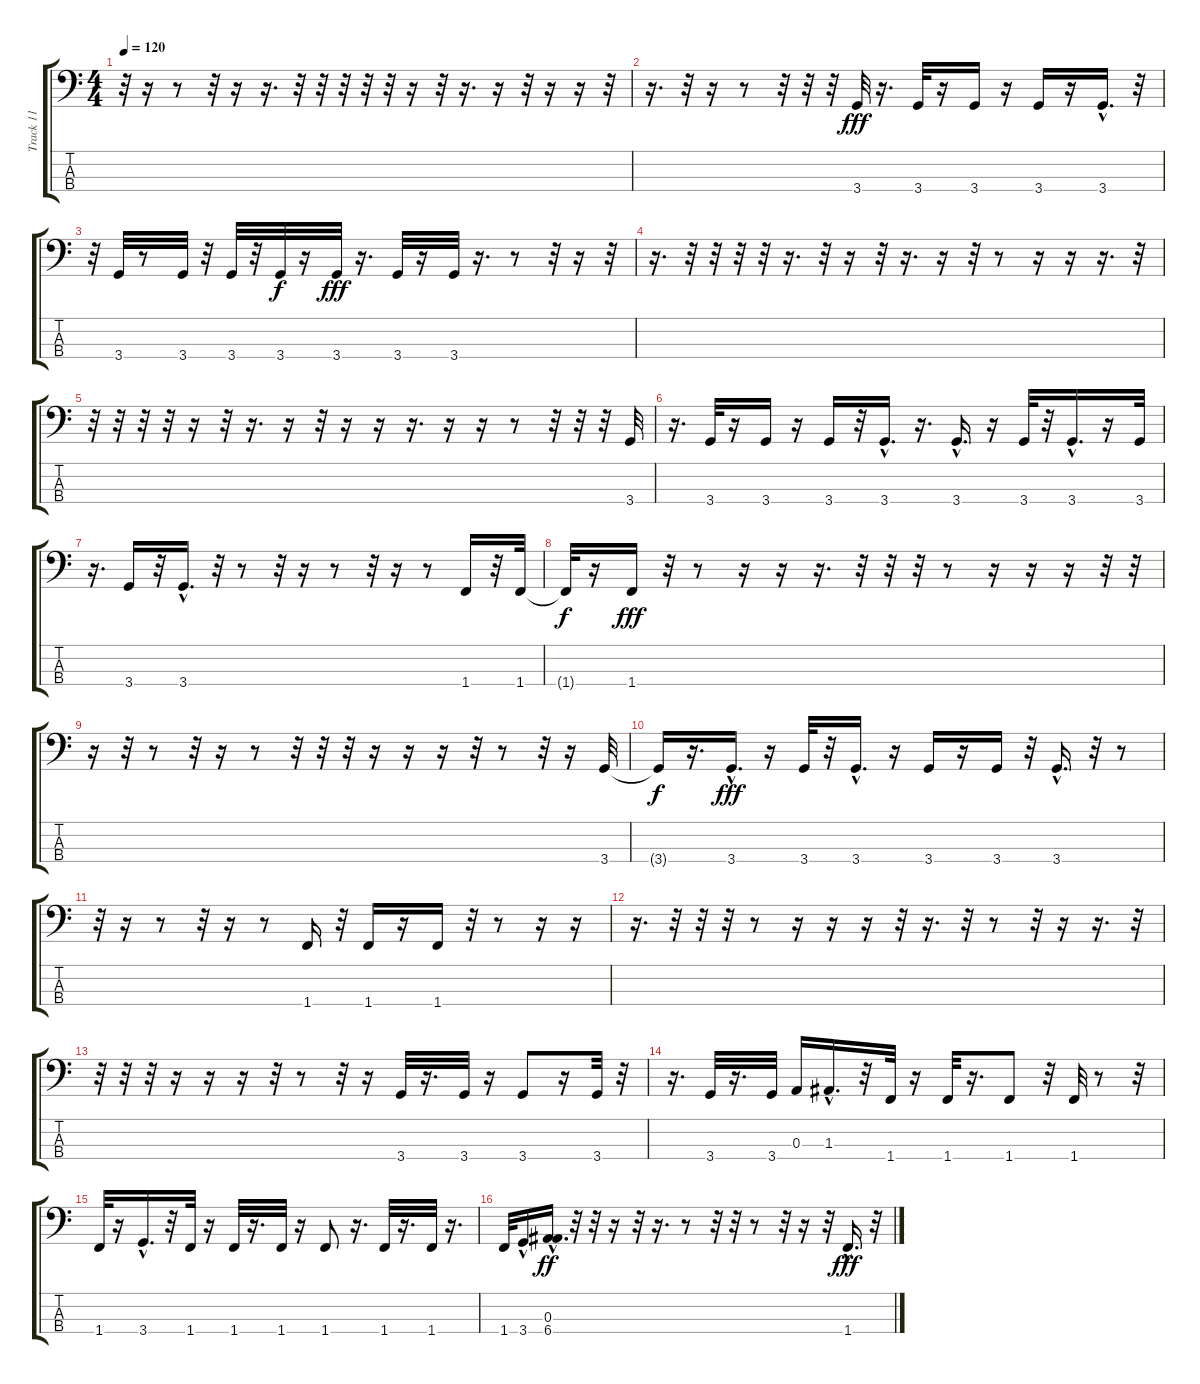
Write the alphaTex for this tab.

\track ("Track 11" "Track 11") {instrument electricbassfinger}
\staff {score tabs}
\tuning (G2 D2 A1 E1) {hide}
\ts (4 4)
\tempo 120
\clef f4
\ks c
r.32{dy fff} r.16 r.8 r.32 r.16 r.16{d} r.32 r.32 r.32 r.32 r.32 r.16 r.32 r.16{d} r.16 r.32 r.16 r.16 r.32 |
r.16{d} r.32 r.16 r.8 r.32 r.32 r.32 3.4.32 r.16{d} 3.4.32 r.16 3.4.16 r.16 3.4.16 r.16 3.4{hac}.16{d} r.32 |
r.32 3.4.32 r.8 3.4.32 r.32 3.4.32 r.32 3.4.32{dy f} r.16 3.4.32{dy fff} r.16{d} 3.4.32 r.16 3.4.32 r.16{d} r.8 r.32 r.16 r.32 |
r.16{d} r.32 r.32 r.32 r.32 r.16{d} r.32 r.16 r.32 r.16{d} r.16 r.32 r.8 r.16 r.16 r.16{d} r.32 |
r.32 r.32 r.32 r.32 r.16 r.32 r.16{d} r.16 r.32 r.16 r.16 r.16{d} r.16 r.16 r.8 r.32 r.32 r.32 3.4.32 |
r.16{d} 3.4.32 r.16 3.4.16 r.16 3.4.16 r.32 3.4{hac}.16{d} r.16{d} 3.4{hac}.16{d} r.16 3.4.32 r.32 3.4{hac}.16{d} r.16 3.4.32 |
r.16{d} 3.4.16 r.32 3.4{hac}.16{d} r.32 r.8 r.32 r.16 r.8 r.32 r.16 r.8 1.4.16 r.32 1.4.32 |
1.4{t}.32{dy f} r.16 1.4.16{dy fff} r.32 r.8 r.16 r.16 r.16{d} r.32 r.32 r.32 r.8 r.16 r.16 r.16 r.32 r.32 |
r.16 r.32 r.8 r.32 r.16 r.8 r.32 r.32 r.32 r.16 r.16 r.16 r.32 r.8 r.32 r.16 3.4.32 |
3.4{t}.16{dy f} r.16{d} 3.4{hac}.16{d dy fff} r.16 3.4.32 r.32 3.4{hac}.16{d} r.16 3.4.16 r.16 3.4.16 r.32 3.4{hac}.16{d} r.32 r.8 |
r.32 r.16 r.8 r.32 r.16 r.8 1.4.16 r.32 1.4.16 r.16 1.4.16 r.32 r.8 r.16 r.16 |
r.16{d} r.32 r.32 r.32 r.8 r.16 r.16 r.16 r.32 r.16{d} r.32 r.8 r.32 r.16 r.16{d} r.32 |
r.32 r.32 r.32 r.16 r.16 r.16 r.32 r.8 r.32 r.16 3.4.32 r.16{d} 3.4.32 r.16 3.4.8 r.16 3.4.32 r.32 |
r.16{d} 3.4.32 r.16{d} 3.4.32 0.3.16 1.3{hac}.16{d} r.32 1.4.32 r.16 1.4.32 r.16{d} 1.4.8 r.32 1.4.32 r.8 r.32 |
1.4.32 r.16 3.4{hac}.16{d} r.32 1.4.32 r.16 1.4.32 r.16{d} 1.4.32 r.16 1.4.8 r.16{d} 1.4.32 r.16{d} 1.4.32 r.16{d} |
1.4.32 3.4{hac}.16 (0.3{hac} 6.4).16{d dy ff} r.32 r.32 r.16 r.32 r.16{d} r.8 r.32 r.32 r.8 r.32 r.16 r.32 1.4{hac}.16{d dy fff} r.32
